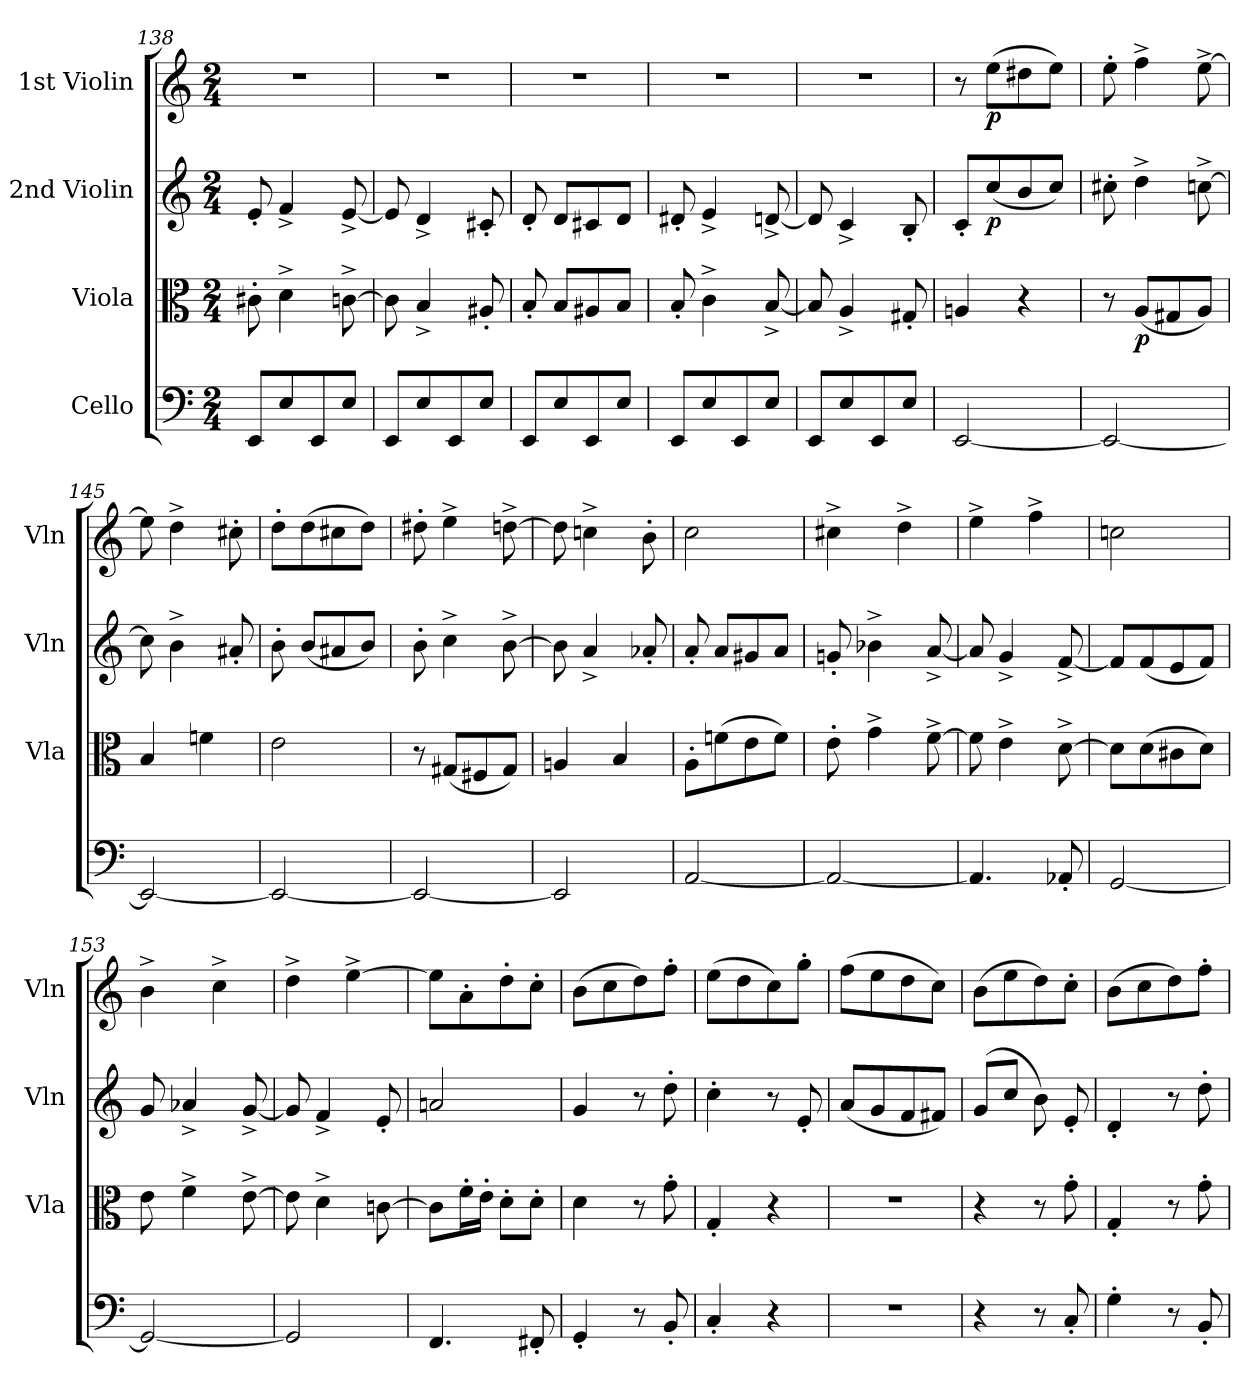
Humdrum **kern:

**kern	**kern	**dynam	**kern	**dynam	**kern	**dynam
*part4	*part3	*part3	*part2	*part2	*part1	*part1
*staff4	*staff3	*staff3	*staff2	*staff2	*staff1	*staff1
*I"Cello	*I"Viola	*	*I"2nd Violin	*	*I"1st Violin	*
*	*I'Vla	*	*I'Vln	*	*I'Vln	*
*clefF4	*clefC3	*	*clefG2	*	*clefG2	*
*k[]	*k[]	*	*k[]	*	*k[]	*
*C:	*C:	*	*C:	*	*C:	*
*M2/4	*M2/4	*	*M2/4	*	*M2/4	*
=138	=138	=138	=138	=138	=138	=138
8EE/L	8c#X'>\	.	8e'</	.	2r	.
8E/	4d^>\	.	4f^</	.	.	.
8EE/	.	.	.	.	.	.
8E/J	[8cn^>\	.	[8e^</	.	.	.
=139	=139	=139	=139	=139	=139	=139
8EE/L	8c\]	.	8e/]	.	2r	.
8E/	4B^</	.	4d^</	.	.	.
8EE/	.	.	.	.	.	.
8E/J	8A#X'</	.	8c#X'</	.	.	.
=140	=140	=140	=140	=140	=140	=140
8EE/L	8B'</	.	8d'</	.	2r	.
8E/	8B/L	.	8d/L	.	.	.
8EE/	8A#X/	.	8c#X/	.	.	.
8E/J	8B/J	.	8d/J	.	.	.
=141	=141	=141	=141	=141	=141	=141
8EE/L	8B'</	.	8d#X'</	.	2r	.
8E/	4c^>\	.	4e^</	.	.	.
8EE/	.	.	.	.	.	.
8E/J	[8B^</	.	[8dn^</	.	.	.
=142	=142	=142	=142	=142	=142	=142
8EE/L	8B/]	.	8d/]	.	2r	.
8E/	4A^</	.	4c^</	.	.	.
8EE/	.	.	.	.	.	.
8E/J	8G#X'</	.	8B'</	.	.	.
=143	=143	=143	=143	=143	=143	=143
[2EE/	4An/	.	8c'</L	.	8r	.
!	!	!	!	!LO:DY:b	!	!LO:DY:b
.	.	.	(8cc/	p	(8ee\L	p
.	4r	.	8b/	.	8dd#X\	.
.	.	.	8cc/J)	.	8ee\J)	.
=144	=144	=144	=144	=144	=144	=144
2EE/_	8r	.	8cc#X'>\	.	8ee'>\	.
!	!	!LO:DY:b	!	!	!	!
.	(8A/L	p	4dd^>\	.	4ff^>\	.
.	8G#X/	.	.	.	.	.
.	8A/J)	.	[8ccn^>\	.	[8ee^>\	.
=145	=145	=145	=145	=145	=145	=145
2EE/_	4B/	.	8cc\]	.	8ee\]	.
.	.	.	4b^>\	.	4dd^>\	.
.	4fn\	.	.	.	.	.
.	.	.	8a#X'</	.	8cc#X'>\	.
=146	=146	=146	=146	=146	=146	=146
2EE/_	2e\	.	8b'>\	.	8dd'>\L	.
.	.	.	(8b/L	.	(8dd\	.
.	.	.	8a#X/	.	8cc#X\	.
.	.	.	8b/J)	.	8dd\J)	.
=147	=147	=147	=147	=147	=147	=147
2EE/_	8r	.	8b'>\	.	8dd#X'>\	.
.	(8G#X/L	.	4cc^>\	.	4ee^>\	.
.	8F#X/	.	.	.	.	.
.	8G#/J)	.	[8b^>\	.	[8ddn^>\	.
=148	=148	=148	=148	=148	=148	=148
2EE/]	4An/	.	8b\]	.	8dd\]	.
.	.	.	4a^</	.	4ccn^>\	.
.	4B/	.	.	.	.	.
.	.	.	8a-X'</	.	8b'>\	.
=149	=149	=149	=149	=149	=149	=149
[2AA/	8A'>\L	.	8a'</	.	2cc\	.
.	(8fn\	.	8a/L	.	.	.
.	8e\	.	8g#X/	.	.	.
.	8f\J)	.	8a/J	.	.	.
=150	=150	=150	=150	=150	=150	=150
2AA/_	8e'>\	.	8gn'</	.	4cc#X^>\	.
.	4g^>\	.	4b-X^>\	.	.	.
.	.	.	.	.	4dd^>\	.
.	[8f^>\	.	[8a^</	.	.	.
=151	=151	=151	=151	=151	=151	=151
4.AA/]	8f\]	.	8a/]	.	4ee^>\	.
.	4e^>\	.	4g^</	.	.	.
.	.	.	.	.	4ff^>\	.
8AA-X'</	[8d^>\	.	[8f^</	.	.	.
=152	=152	=152	=152	=152	=152	=152
[2GG/	8d\L]	.	8f/L]	.	2ccn\	.
.	(8d\	.	(8f/	.	.	.
.	8c#X\	.	8e/	.	.	.
.	8d\J)	.	8f/J)	.	.	.
=153	=153	=153	=153	=153	=153	=153
2GG/_	8e\	.	8g/	.	4b^>\	.
.	4f^>\	.	4a-X^</	.	.	.
.	.	.	.	.	4cc^>\	.
.	[8e^>\	.	[8g^</	.	.	.
=154	=154	=154	=154	=154	=154	=154
2GG/]	8e\]	.	8g/]	.	4dd^>\	.
.	4d^>\	.	4f^</	.	.	.
.	.	.	.	.	[4ee^>\	.
.	[8cn\	.	8e'</	.	.	.
=155	=155	=155	=155	=155	=155	=155
4.FF/	8c\L]	.	2an/	.	8ee\L]	.
.	16f'>\L	.	.	.	8a'>\	.
.	16e'>\JJ	.	.	.	.	.
.	8d'>\L	.	.	.	8dd'>\	.
8FF#X'</	8d'>\J	.	.	.	8cc'>\J	.
=156	=156	=156	=156	=156	=156	=156
4GG'</	4d\	.	4g/	.	(8b\L	.
.	.	.	.	.	8cc\	.
8r	8r	.	8r	.	8dd\)	.
8BB'</	8g'>\	.	8dd'>\	.	8ff'>\J	.
=157	=157	=157	=157	=157	=157	=157
4C'</	4G'</	.	4cc'>\	.	(8ee\L	.
.	.	.	.	.	8dd\	.
4r	4r	.	8r	.	8cc\)	.
.	.	.	8e'</	.	8gg'>\J	.
=158	=158	=158	=158	=158	=158	=158
2r	2r	.	(8a/L	.	(8ff\L	.
.	.	.	8g/	.	8ee\	.
.	.	.	8f/	.	8dd\	.
.	.	.	8f#X/J)	.	8cc\J)	.
=159	=159	=159	=159	=159	=159	=159
4r	4r	.	(8g/L	.	(8b\L	.
.	.	.	8cc/J	.	8ee\	.
8r	8r	.	8b\)	.	8dd\)	.
8C'<'</	8g'>'>\	.	8e'<'</	.	8cc'>\J	.
=160	=160	=160	=160	=160	=160	=160
4G'>\	4G'</	.	4d'</	.	(8b\L	.
.	.	.	.	.	8cc\	.
8r	8r	.	8r	.	8dd\)	.
8BB'<'</	8g'>'>\	.	8dd'>'>\	.	8ff'>\J	.
=	=	=	=	=	=	=
*-	*-	*-	*-	*-	*-	*-
